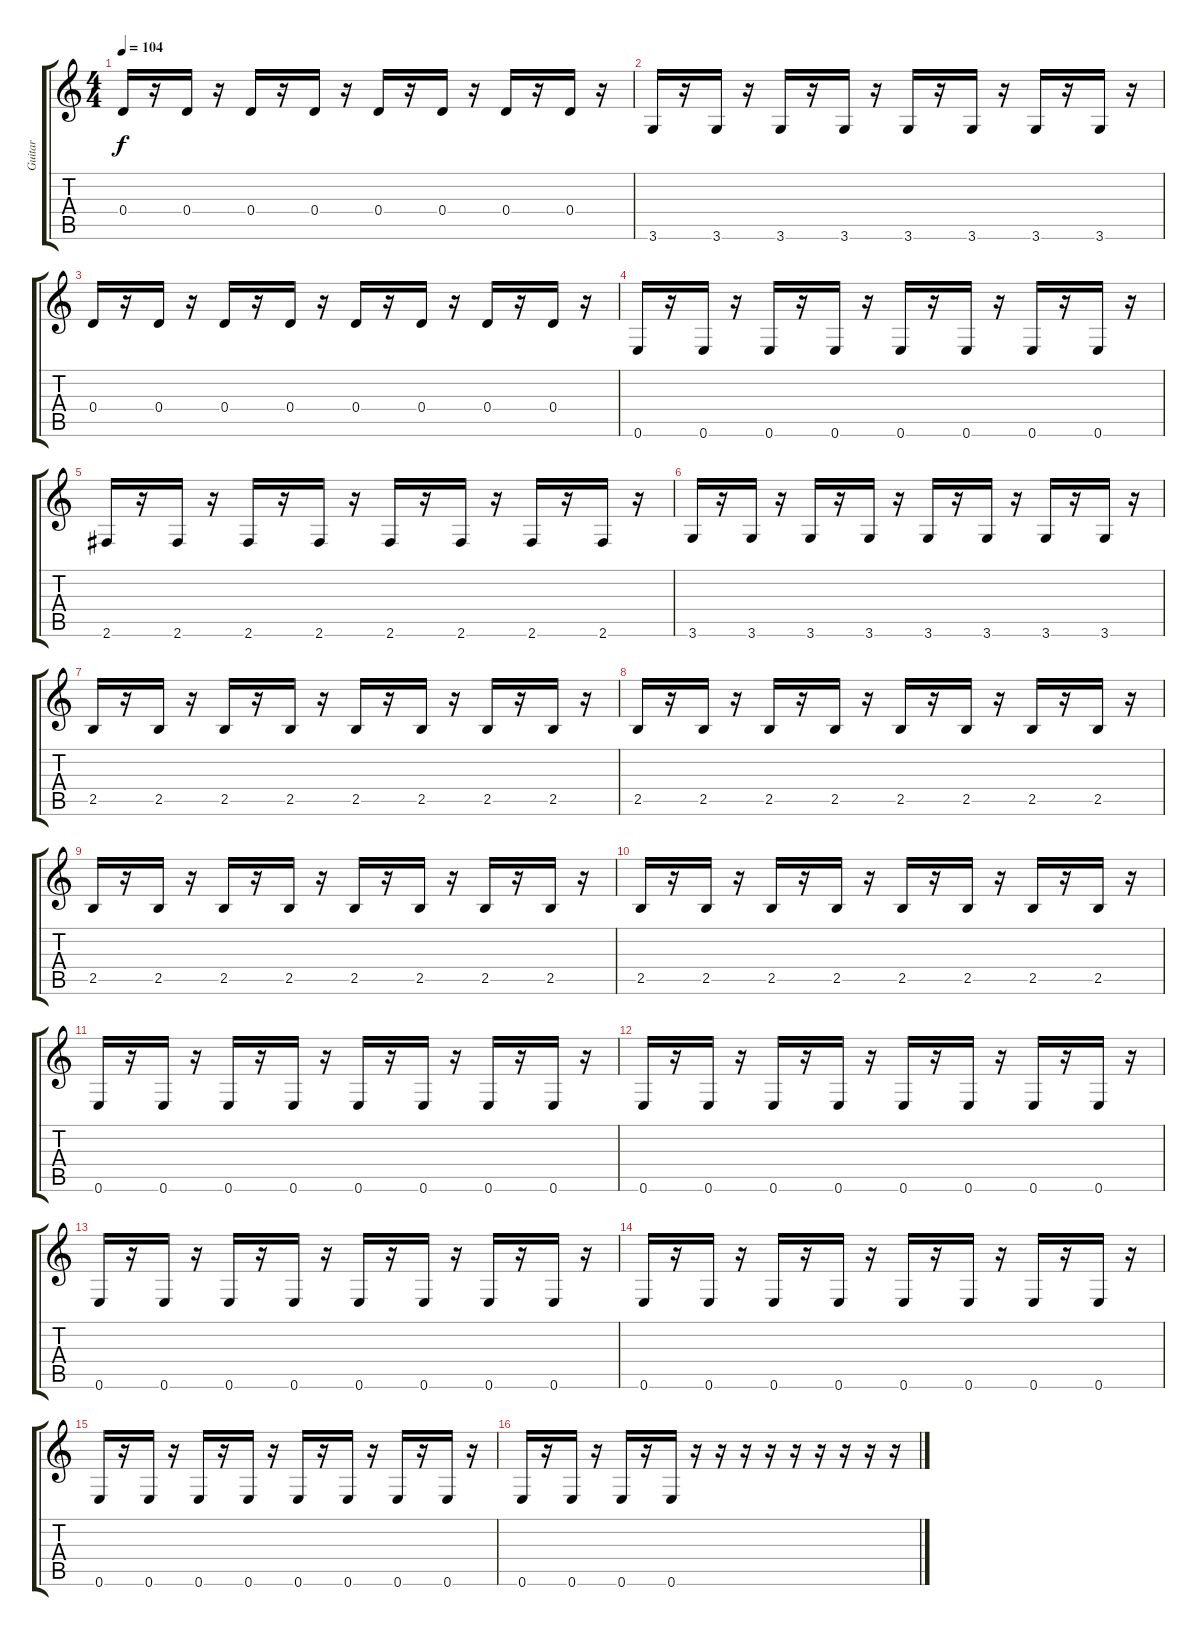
\track ("Guitar" "Guitar") {instrument electricguitarmuted}
\staff {score tabs}
\tuning (E4 B3 G3 D3 A2 E2) {hide}
\ts (4 4)
\tempo 104
\clef g2
\ks c
0.4.16{dy f} r.16 0.4.16 r.16 0.4.16 r.16 0.4.16 r.16 0.4.16 r.16 0.4.16 r.16 0.4.16 r.16 0.4.16 r.16 |
3.6.16 r.16 3.6.16 r.16 3.6.16 r.16 3.6.16 r.16 3.6.16 r.16 3.6.16 r.16 3.6.16 r.16 3.6.16 r.16 |
0.4.16 r.16 0.4.16 r.16 0.4.16 r.16 0.4.16 r.16 0.4.16 r.16 0.4.16 r.16 0.4.16 r.16 0.4.16 r.16 |
0.6.16 r.16 0.6.16 r.16 0.6.16 r.16 0.6.16 r.16 0.6.16 r.16 0.6.16 r.16 0.6.16 r.16 0.6.16 r.16 |
2.6.16 r.16 2.6.16 r.16 2.6.16 r.16 2.6.16 r.16 2.6.16 r.16 2.6.16 r.16 2.6.16 r.16 2.6.16 r.16 |
3.6.16 r.16 3.6.16 r.16 3.6.16 r.16 3.6.16 r.16 3.6.16 r.16 3.6.16 r.16 3.6.16 r.16 3.6.16 r.16 |
2.5.16 r.16 2.5.16 r.16 2.5.16 r.16 2.5.16 r.16 2.5.16 r.16 2.5.16 r.16 2.5.16 r.16 2.5.16 r.16 |
2.5.16 r.16 2.5.16 r.16 2.5.16 r.16 2.5.16 r.16 2.5.16 r.16 2.5.16 r.16 2.5.16 r.16 2.5.16 r.16 |
2.5.16 r.16 2.5.16 r.16 2.5.16 r.16 2.5.16 r.16 2.5.16 r.16 2.5.16 r.16 2.5.16 r.16 2.5.16 r.16 |
2.5.16 r.16 2.5.16 r.16 2.5.16 r.16 2.5.16 r.16 2.5.16 r.16 2.5.16 r.16 2.5.16 r.16 2.5.16 r.16 |
0.6.16 r.16 0.6.16 r.16 0.6.16 r.16 0.6.16 r.16 0.6.16 r.16 0.6.16 r.16 0.6.16 r.16 0.6.16 r.16 |
0.6.16 r.16 0.6.16 r.16 0.6.16 r.16 0.6.16 r.16 0.6.16 r.16 0.6.16 r.16 0.6.16 r.16 0.6.16 r.16 |
0.6.16 r.16 0.6.16 r.16 0.6.16 r.16 0.6.16 r.16 0.6.16 r.16 0.6.16 r.16 0.6.16 r.16 0.6.16 r.16 |
0.6.16 r.16 0.6.16 r.16 0.6.16 r.16 0.6.16 r.16 0.6.16 r.16 0.6.16 r.16 0.6.16 r.16 0.6.16 r.16 |
0.6.16 r.16 0.6.16 r.16 0.6.16 r.16 0.6.16 r.16 0.6.16 r.16 0.6.16 r.16 0.6.16 r.16 0.6.16 r.16 |
0.6.16 r.16 0.6.16 r.16 0.6.16 r.16 0.6.16 r.16 r.16 r.16 r.16 r.16 r.16 r.16 r.16 r.16
